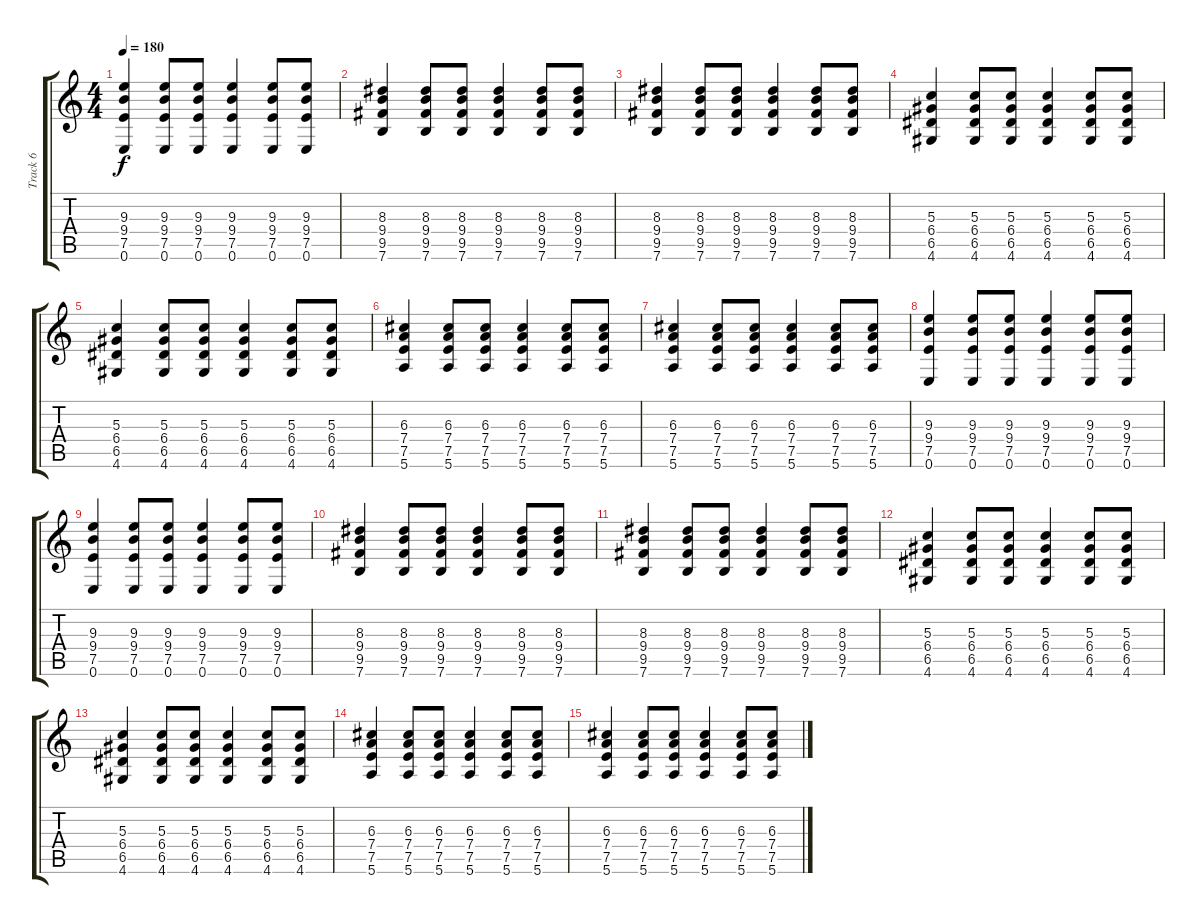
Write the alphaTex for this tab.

\track ("Track 6" "Track 6") {instrument overdrivenguitar}
\staff {score tabs}
\tuning (E4 B3 G3 D3 A2 E2) {hide}
\ts (4 4)
\tempo 180
\clef g2
\ks c
(9.3 9.4 7.5 0.6).4{dy f} (9.3 9.4 7.5 0.6).8 (9.3 9.4 7.5 0.6).8 (9.3 9.4 7.5 0.6).4 (9.3 9.4 7.5 0.6).8 (9.3 9.4 7.5 0.6).8 |
(8.3 9.4 9.5 7.6).4 (8.3 9.4 9.5 7.6).8 (8.3 9.4 9.5 7.6).8 (8.3 9.4 9.5 7.6).4 (8.3 9.4 9.5 7.6).8 (8.3 9.4 9.5 7.6).8 |
(8.3 9.4 9.5 7.6).4 (8.3 9.4 9.5 7.6).8 (8.3 9.4 9.5 7.6).8 (8.3 9.4 9.5 7.6).4 (8.3 9.4 9.5 7.6).8 (8.3 9.4 9.5 7.6).8 |
(5.3 6.4 6.5 4.6).4 (5.3 6.4 6.5 4.6).8 (5.3 6.4 6.5 4.6).8 (5.3 6.4 6.5 4.6).4 (5.3 6.4 6.5 4.6).8 (5.3 6.4 6.5 4.6).8 |
(5.3 6.4 6.5 4.6).4 (5.3 6.4 6.5 4.6).8 (5.3 6.4 6.5 4.6).8 (5.3 6.4 6.5 4.6).4 (5.3 6.4 6.5 4.6).8 (5.3 6.4 6.5 4.6).8 |
(6.3 7.4 7.5 5.6).4 (6.3 7.4 7.5 5.6).8 (6.3 7.4 7.5 5.6).8 (6.3 7.4 7.5 5.6).4 (6.3 7.4 7.5 5.6).8 (6.3 7.4 7.5 5.6).8 |
(6.3 7.4 7.5 5.6).4 (6.3 7.4 7.5 5.6).8 (6.3 7.4 7.5 5.6).8 (6.3 7.4 7.5 5.6).4 (6.3 7.4 7.5 5.6).8 (6.3 7.4 7.5 5.6).8 |
(9.3 9.4 7.5 0.6).4 (9.3 9.4 7.5 0.6).8 (9.3 9.4 7.5 0.6).8 (9.3 9.4 7.5 0.6).4 (9.3 9.4 7.5 0.6).8 (9.3 9.4 7.5 0.6).8 |
(9.3 9.4 7.5 0.6).4 (9.3 9.4 7.5 0.6).8 (9.3 9.4 7.5 0.6).8 (9.3 9.4 7.5 0.6).4 (9.3 9.4 7.5 0.6).8 (9.3 9.4 7.5 0.6).8 |
(8.3 9.4 9.5 7.6).4 (8.3 9.4 9.5 7.6).8 (8.3 9.4 9.5 7.6).8 (8.3 9.4 9.5 7.6).4 (8.3 9.4 9.5 7.6).8 (8.3 9.4 9.5 7.6).8 |
(8.3 9.4 9.5 7.6).4 (8.3 9.4 9.5 7.6).8 (8.3 9.4 9.5 7.6).8 (8.3 9.4 9.5 7.6).4 (8.3 9.4 9.5 7.6).8 (8.3 9.4 9.5 7.6).8 |
(5.3 6.4 6.5 4.6).4 (5.3 6.4 6.5 4.6).8 (5.3 6.4 6.5 4.6).8 (5.3 6.4 6.5 4.6).4 (5.3 6.4 6.5 4.6).8 (5.3 6.4 6.5 4.6).8 |
(5.3 6.4 6.5 4.6).4 (5.3 6.4 6.5 4.6).8 (5.3 6.4 6.5 4.6).8 (5.3 6.4 6.5 4.6).4 (5.3 6.4 6.5 4.6).8 (5.3 6.4 6.5 4.6).8 |
(6.3 7.4 7.5 5.6).4 (6.3 7.4 7.5 5.6).8 (6.3 7.4 7.5 5.6).8 (6.3 7.4 7.5 5.6).4 (6.3 7.4 7.5 5.6).8 (6.3 7.4 7.5 5.6).8 |
(6.3 7.4 7.5 5.6).4 (6.3 7.4 7.5 5.6).8 (6.3 7.4 7.5 5.6).8 (6.3 7.4 7.5 5.6).4 (6.3 7.4 7.5 5.6).8 (6.3 7.4 7.5 5.6).8
